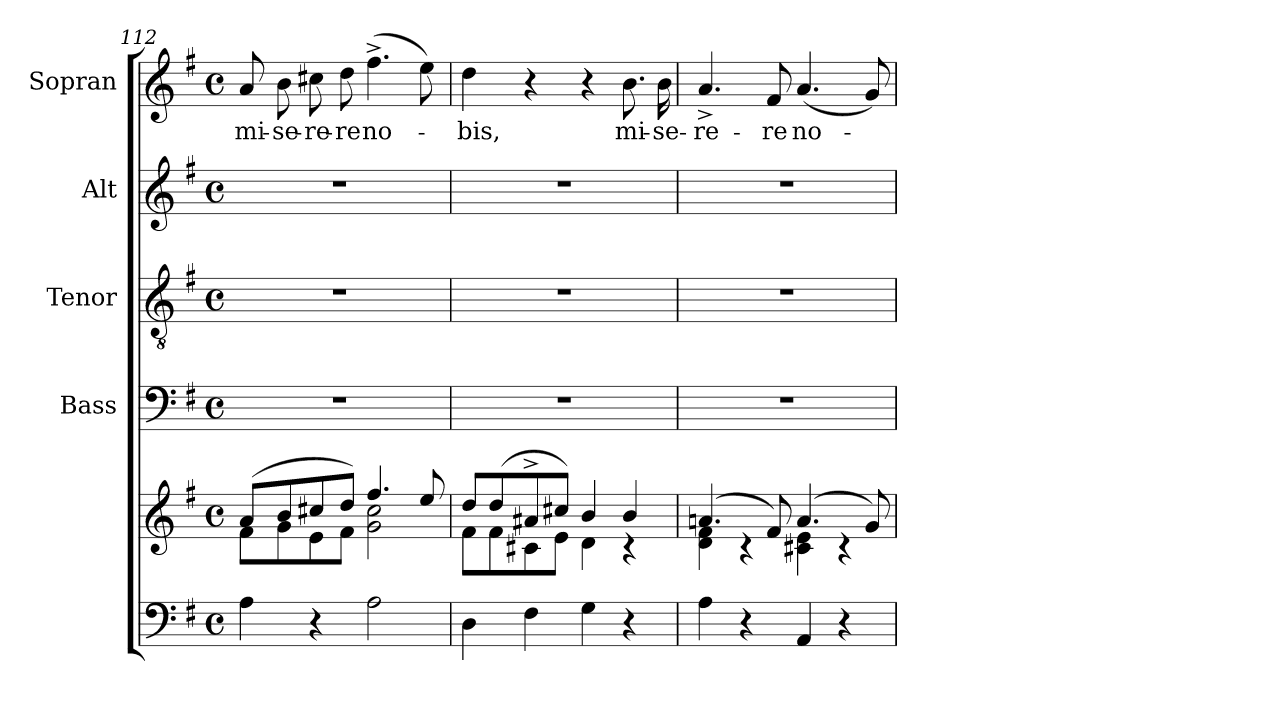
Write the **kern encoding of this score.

**kern	**kern	**kern	**kern	**kern	**kern	**text
*part5	*part5	*part4	*part3	*part2	*part1	*part1
*staff6	*staff5	*staff4	*staff3	*staff2	*staff1	*staff1
*	*	*I"Bass	*I"Tenor	*I"Alt	*I"Sopran	*
*	*	*I'B.	*I'T.	*I'A.	*I'S.	*
*clefF4	*clefG2	*clefF4	*clefGv2	*clefG2	*clefG2	*
*k[f#]	*k[f#]	*k[f#]	*k[f#]	*k[f#]	*k[f#]	*
*G:	*G:	*G:	*G:	*G:	*G:	*
*M4/4	*M4/4	*M4/4	*M4/4	*M4/4	*M4/4	*
*met(c)	*met(c)	*met(c)	*met(c)	*met(c)	*met(c)	*
=112	=112	=112	=112	=112	=112	=112
*	*^	*	*	*	*	*
!	!	!	!	!	!	!	!LO:LY:b
4A\	(>8a/L	8f#\L	1r	1r	1r	8a/	mi-
!	!	!	!	!	!	!	!LO:LY:b
.	8b/	8g\	.	.	.	8b\	-se-
!	!	!	!	!	!	!	!LO:LY:b
4r	8cc#X/	8e\	.	.	.	8cc#X\	-re-
!	!	!	!	!	!	!	!LO:LY:b
.	8dd/J)	8f#\J	.	.	.	8dd\	-re
!	!	!	!	!	!	!	!LO:LY:b
2A\	4.ff#/	2g\ 2cc#\	.	.	.	(>4.ff#^>\	no-
.	8ee/	.	.	.	.	8ee\)	.
=113	=113	=113	=113	=113	=113	=113	=113
!	!	!	!	!	!	!	!LO:LY:b
4D\	8dd/L	8f#\L	1r	1r	1r	4dd\	-bis,
.	(>8dd/	8f#\	.	.	.	.	.
4F#\	8a#X^>/	8c#X\	.	.	.	4r	.
.	8cc#X/J)	8e\J	.	.	.	.	.
4G\	4b/	4d\	.	.	.	4r	.
!	!	!	!	!	!	!	!LO:LY:b
4r	4b/	4rc	.	.	.	8.b\	mi-
!	!	!	!	!	!	!	!LO:LY:b
.	.	.	.	.	.	16b\	-se-
=114	=114	=114	=114	=114	=114	=114	=114
!	!	!	!	!	!	!	!LO:LY:b
4A\	(4.an/	4d\ 4f#\	1r	1r	1r	4.a^>/	-re-
4r	.	4rB	.	.	.	.	.
!	!	!	!	!	!	!	!LO:LY:b
.	8f#/)	.	.	.	.	8f#/	-re
!	!	!	!	!	!	!	!LO:LY:b
4AA/	(4.a/	4c#X\ 4e\	.	.	.	(<4.a/	no-
4r	.	4rB	.	.	.	.	.
.	8g/)	.	.	.	.	8g/)	.
*	*v	*v	*	*	*	*	*
=	=	=	=	=	=	=
*-	*-	*-	*-	*-	*-	*-
